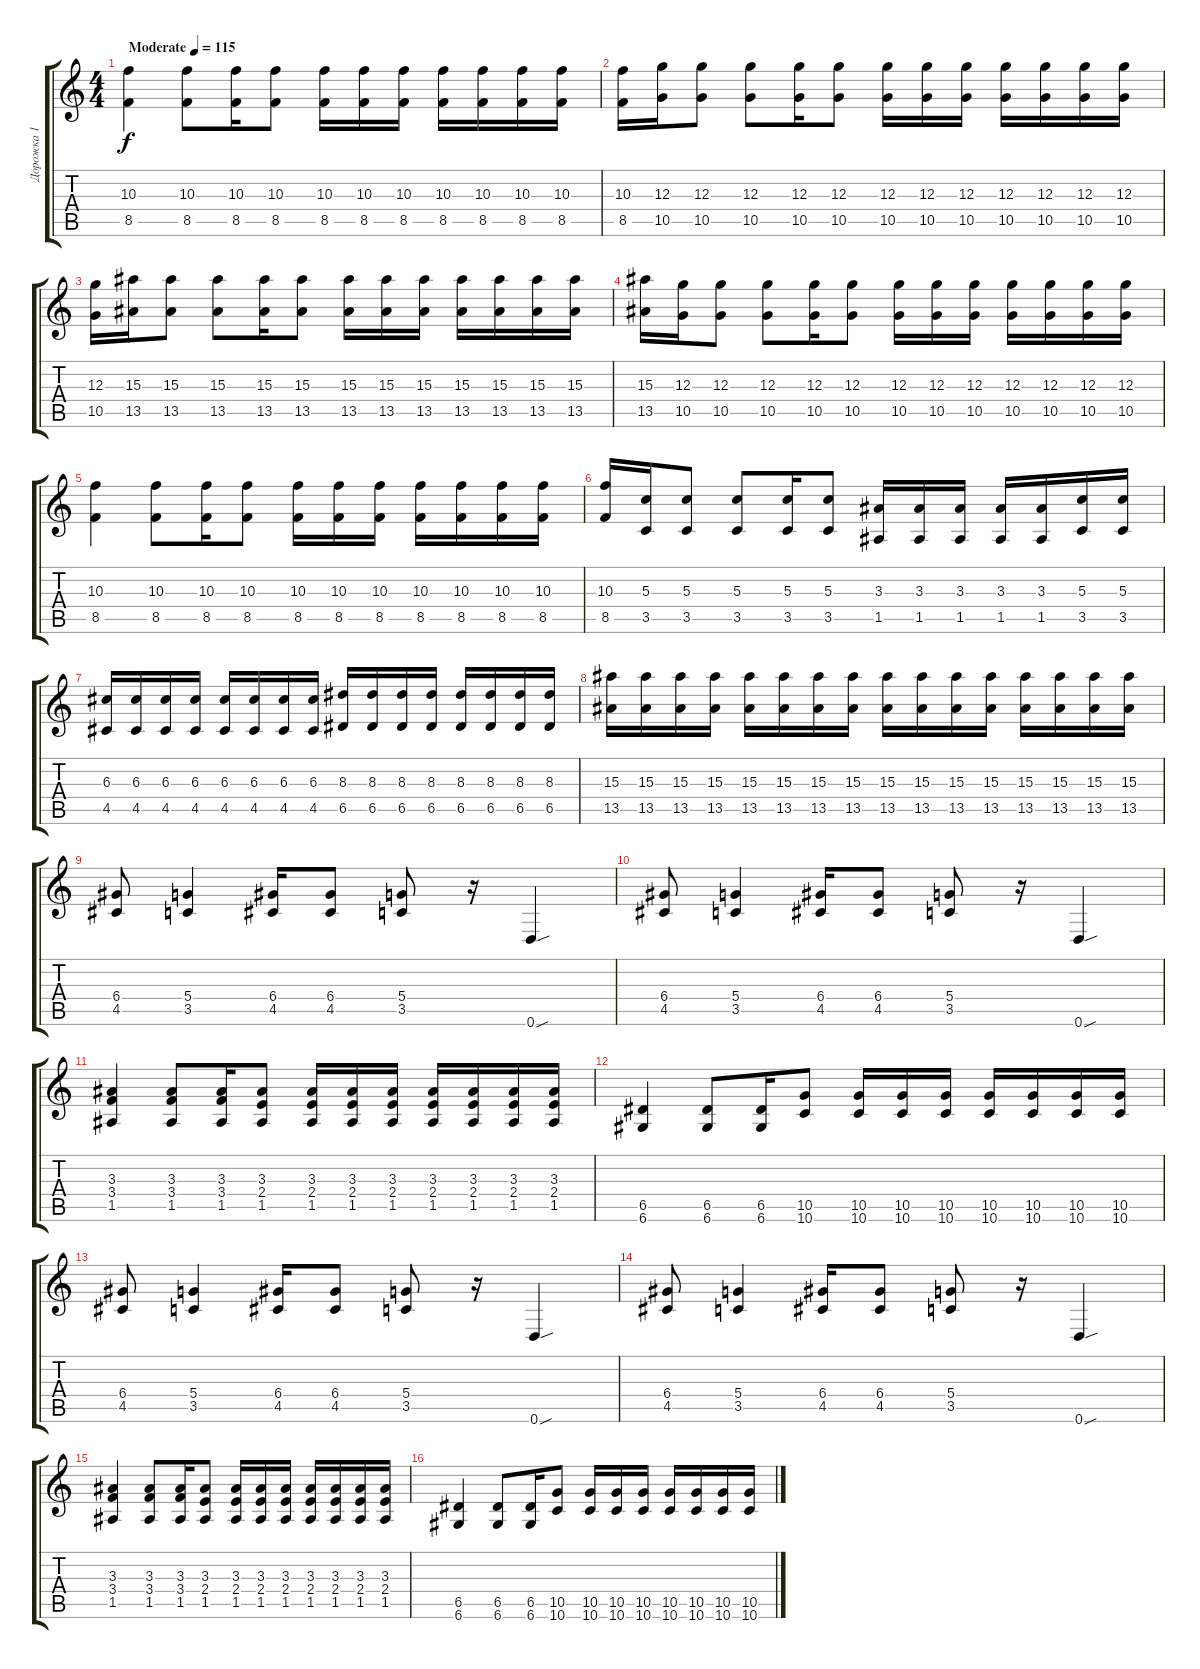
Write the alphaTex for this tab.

\track ("Дорожка 1" "Дорожка 1") {instrument electricguitarmuted}
\staff {score tabs}
\tuning (E4 B3 G3 D3 A2 D2) {hide}
\ts (4 4)
\tempo (115 "Moderate")
\clef g2
\ks c
(10.3 8.5).4{dy f instrument electricguitarmuted} (10.3 8.5).8 (10.3 8.5).16 (10.3 8.5).8 (10.3 8.5).16 (10.3 8.5).16 (10.3 8.5).16 (10.3 8.5).16 (10.3 8.5).16 (10.3 8.5).16 (10.3 8.5).16 |
(10.3 8.5).16 (12.3 10.5).16 (12.3 10.5).8 (12.3 10.5).8 (12.3 10.5).16 (12.3 10.5).8 (12.3 10.5).16 (12.3 10.5).16 (12.3 10.5).16 (12.3 10.5).16 (12.3 10.5).16 (12.3 10.5).16 (12.3 10.5).16 |
(12.3 10.5).16 (15.3 13.5).16 (15.3 13.5).8 (15.3 13.5).8 (15.3 13.5).16 (15.3 13.5).8 (15.3 13.5).16 (15.3 13.5).16 (15.3 13.5).16 (15.3 13.5).16 (15.3 13.5).16 (15.3 13.5).16 (15.3 13.5).16 |
(15.3 13.5).16 (12.3 10.5).16 (12.3 10.5).8 (12.3 10.5).8 (12.3 10.5).16 (12.3 10.5).8 (12.3 10.5).16 (12.3 10.5).16 (12.3 10.5).16 (12.3 10.5).16 (12.3 10.5).16 (12.3 10.5).16 (12.3 10.5).16 |
(10.3 8.5).4 (10.3 8.5).8 (10.3 8.5).16 (10.3 8.5).8 (10.3 8.5).16 (10.3 8.5).16 (10.3 8.5).16 (10.3 8.5).16 (10.3 8.5).16 (10.3 8.5).16 (10.3 8.5).16 |
(10.3 8.5).16 (5.3 3.5).16 (5.3 3.5).8 (5.3 3.5).8 (5.3 3.5).16 (5.3 3.5).8 (3.3 1.5).16 (3.3 1.5).16 (3.3 1.5).16 (3.3 1.5).16 (3.3 1.5).16 (5.3 3.5).16 (5.3 3.5).16 |
(6.3 4.5).16 (6.3 4.5).16 (6.3 4.5).16 (6.3 4.5).16 (6.3 4.5).16 (6.3 4.5).16 (6.3 4.5).16 (6.3 4.5).16 (8.3 6.5).16 (8.3 6.5).16 (8.3 6.5).16 (8.3 6.5).16 (8.3 6.5).16 (8.3 6.5).16 (8.3 6.5).16 (8.3 6.5).16 |
(15.3 13.5).16{volume 16 balance 8 instrument distortionguitar} (15.3 13.5).16 (15.3 13.5).16 (15.3 13.5).16 (15.3 13.5).16 (15.3 13.5).16 (15.3 13.5).16 (15.3 13.5).16 (15.3 13.5).16 (15.3 13.5).16 (15.3 13.5).16 (15.3 13.5).16 (15.3 13.5).16 (15.3 13.5).16 (15.3 13.5).16 (15.3 13.5).16 |
(6.4 4.5).8 (5.4 3.5).4 (6.4 4.5).16 (6.4 4.5).8 (5.4 3.5).8 r.16 0.6{sou}.4 |
(6.4 4.5).8 (5.4 3.5).4 (6.4 4.5).16 (6.4 4.5).8 (5.4 3.5).8 r.16 0.6{sou}.4 |
(3.3 3.4 1.5).4 (3.3 3.4 1.5).8 (3.3 3.4 1.5).16 (3.3 2.4 1.5).8 (3.3 2.4 1.5).16 (3.3 2.4 1.5).16 (3.3 2.4 1.5).16 (3.3 2.4 1.5).16 (3.3 2.4 1.5).16 (3.3 2.4 1.5).16 (3.3 2.4 1.5).16 |
(6.5 6.6).4 (6.5 6.6).8 (6.5 6.6).16 (10.5 10.6).8 (10.5 10.6).16 (10.5 10.6).16 (10.5 10.6).16 (10.5 10.6).16 (10.5 10.6).16 (10.5 10.6).16 (10.5 10.6).16 |
(6.4 4.5).8 (5.4 3.5).4 (6.4 4.5).16 (6.4 4.5).8 (5.4 3.5).8 r.16 0.6{sou}.4 |
(6.4 4.5).8 (5.4 3.5).4 (6.4 4.5).16 (6.4 4.5).8 (5.4 3.5).8 r.16 0.6{sou}.4 |
(3.3 3.4 1.5).4 (3.3 3.4 1.5).8 (3.3 3.4 1.5).16 (3.3 2.4 1.5).8 (3.3 2.4 1.5).16 (3.3 2.4 1.5).16 (3.3 2.4 1.5).16 (3.3 2.4 1.5).16 (3.3 2.4 1.5).16 (3.3 2.4 1.5).16 (3.3 2.4 1.5).16 |
(6.5 6.6).4 (6.5 6.6).8 (6.5 6.6).16 (10.5 10.6).8 (10.5 10.6).16 (10.5 10.6).16 (10.5 10.6).16 (10.5 10.6).16 (10.5 10.6).16 (10.5 10.6).16 (10.5 10.6).16
